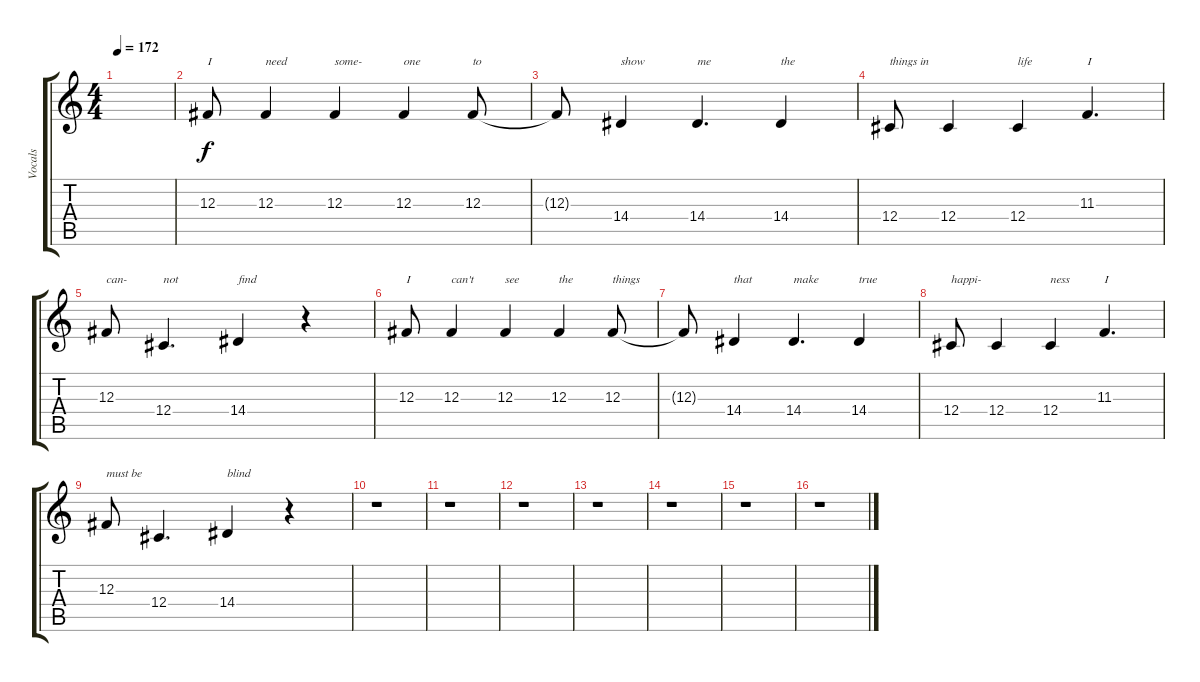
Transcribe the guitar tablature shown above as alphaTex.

\track ("Vocals" "Vocals") {instrument tenorsax}
\staff {score tabs}
\tuning (Eb4 Bb3 Gb3 Db3 Ab2 Eb2) {hide}
\ts (4 4)
\tempo 172
\clef g2
\ks c
|
12.3.8{txt "I"} 12.3.4{txt "need"} 12.3.4{txt "some-"} 12.3.4{txt "one"} 12.3.8{txt "to"} |
12.3{t}.8 14.4.4{txt "show"} 14.4.4{d txt "me"} 14.4.4{txt "the"} |
12.4.8{txt "things in"} 12.4.4 12.4.4{txt "life"} 11.3.4{d txt "I"} |
12.3.8{txt "can-"} 12.4.4{d txt "not"} 14.4.4{txt "find"} r.4 |
12.3.8{txt "I"} 12.3.4{txt "can't"} 12.3.4{txt "see"} 12.3.4{txt "the"} 12.3.8{txt "things"} |
12.3{t}.8 14.4.4{txt "that"} 14.4.4{d txt "make"} 14.4.4{txt "true"} |
12.4.8{txt "happi-"} 12.4.4 12.4.4{txt "ness"} 11.3.4{d txt "I"} |
12.3.8{txt "must be"} 12.4.4{d} 14.4.4{txt "blind"} r.4 |
r.1 |
r.1 |
r.1 |
r.1 |
r.1 |
r.1 |
r.1
